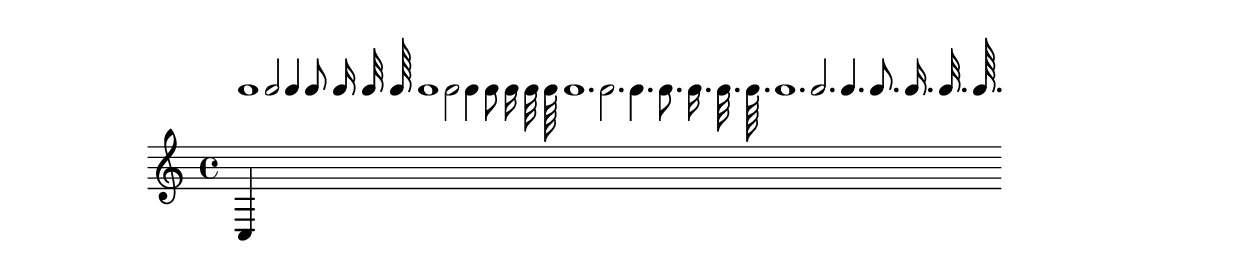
\header {

    texidoc = "The note markup function may be used to make metronome
 markings. It works for a variety of flag, dot and duration settings."
}
\version "2.3.16"

\score {  { c4^\markup {
    \note #"1" #1
    \note #"2" #1
    \note #"4" #1
    \note #"8" #1
    \note #"16" #1
    \note #"32" #1
    \note #"64" #1

    \note #"1" #-1
    \note #"2" #-1
    \note #"4" #-1
    \note #"8" #-1
    \note #"16" #-1
    \note #"32" #-1
    \note #"64" #-1

    \note #"1." #-1
    \note #"2." #-1
    \note #"4." #-1
    \note #"8." #-1
    \note #"16." #-1
    \note #"32." #-1
    \note #"64." #-1

    \note #"1." #1
    \note #"2." #1
    \note #"4." #1
    \note #"8." #1
    \note #"16." #1
    \note #"32." #1
    \note #"64." #1

}

} }
